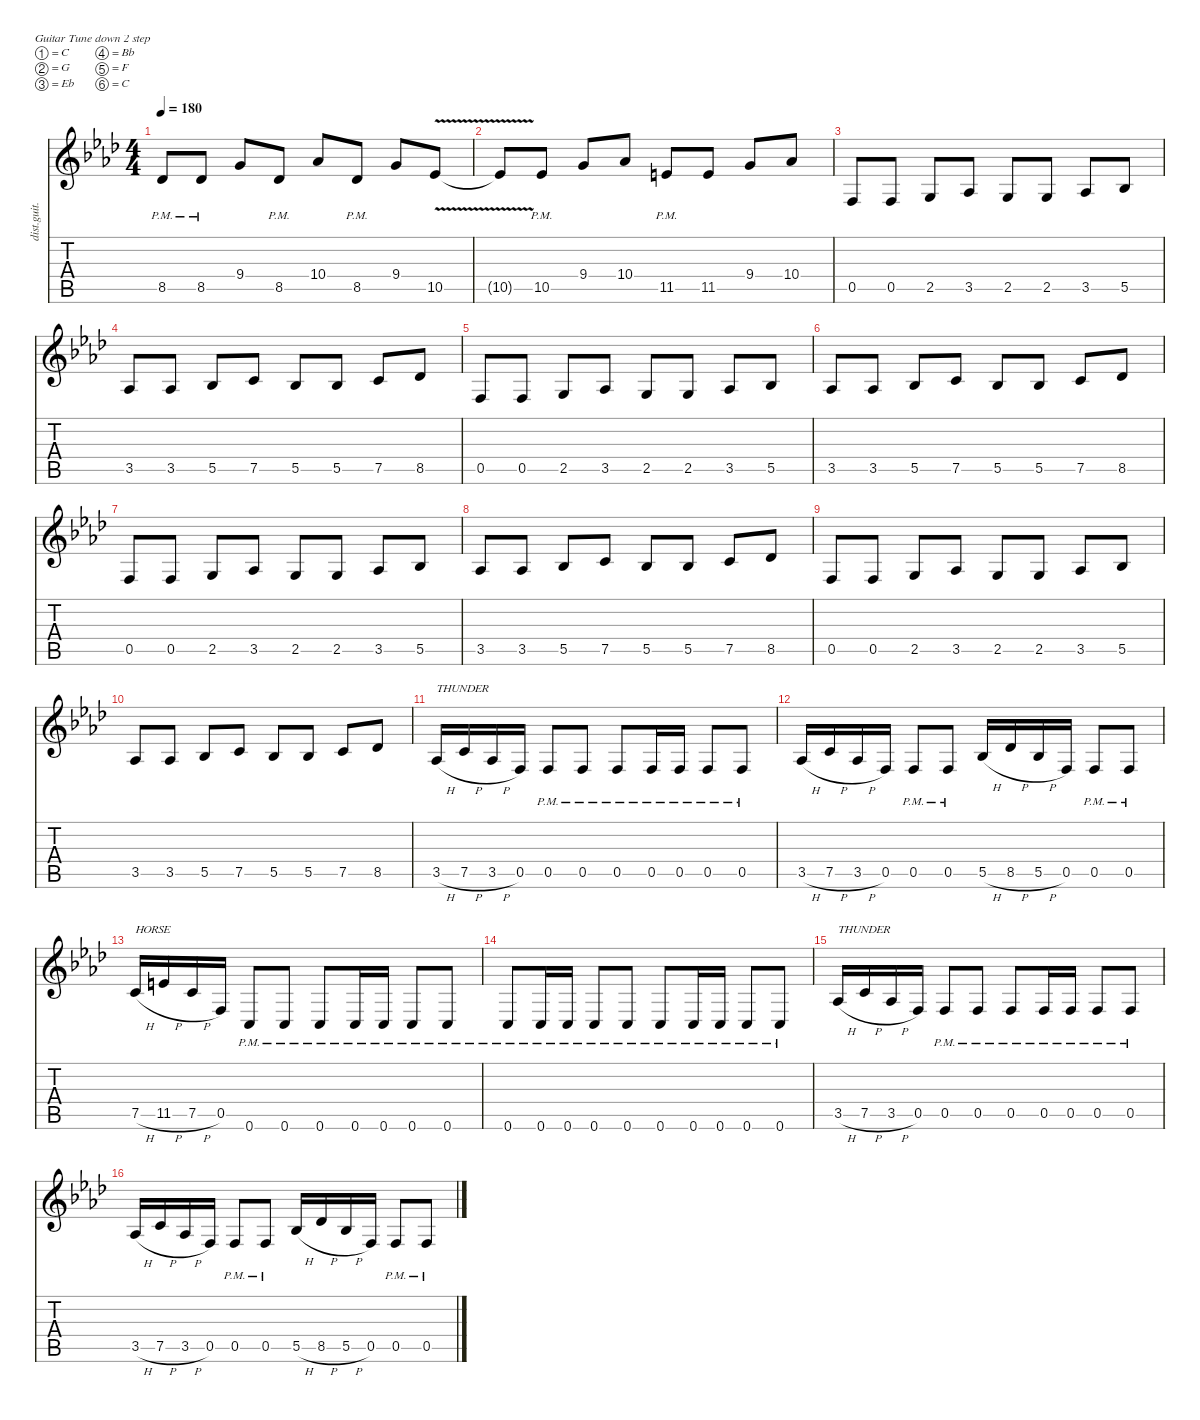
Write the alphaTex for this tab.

\defaultSystemsLayout 4
\hideDynamics
\bracketExtendMode nobrackets
\otherSystemsTrackNameOrientation horizontal
\track ("Gtr. 1" "dist.guit.") {instrument distortionguitar}
\staff {score tabs}
\tuning (C4 G3 Eb3 Bb2 F2 C2)
\ts (4 4)
\tempo 180
\clef g2
\ks fminor
8.5{pm acc b}.8{dy f beam Up} 8.5{pm acc b}.8{beam Up} 9.4{acc forcenatural}.8{beam Up} 8.5{pm acc b}.8{beam Up} 10.4{acc b}.8{beam Up} 8.5{pm acc b}.8{beam Up} 9.4{acc forcenatural}.8{beam Up} 10.5{v acc b}.8{beam Up} |
10.5{v t acc b}.8{beam Up} 10.5{pm acc b}.8{beam Up} 9.4{acc forcenatural}.8{beam Up} 10.4{acc b}.8{beam Up} 11.5{pm acc forcenatural}.8{beam Up} 11.5{acc forcenatural}.8{beam Up} 9.4{acc forcenatural}.8{beam Up} 10.4{acc b}.8{beam Up} |
0.5{acc forcenatural}.8{beam Up} 0.5{acc forcenatural}.8{beam Up} 2.5{acc forcenatural}.8{beam Up} 3.5{acc b}.8{beam Up} 2.5{acc forcenatural}.8{beam Up} 2.5{acc forcenatural}.8{beam Up} 3.5{acc b}.8{beam Up} 5.5{acc b}.8{beam Up} |
3.5{acc b}.8{beam Up} 3.5{acc b}.8{beam Up} 5.5{acc b}.8{beam Up} 7.5{acc forcenatural}.8{beam Up} 5.5{acc b}.8{beam Up} 5.5{acc b}.8{beam Up} 7.5{acc forcenatural}.8{beam Up} 8.5{acc b}.8{beam Up} |
0.5{acc forcenatural}.8{beam Up} 0.5{acc forcenatural}.8{beam Up} 2.5{acc forcenatural}.8{beam Up} 3.5{acc b}.8{beam Up} 2.5{acc forcenatural}.8{beam Up} 2.5{acc forcenatural}.8{beam Up} 3.5{acc b}.8{beam Up} 5.5{acc b}.8{beam Up} |
3.5{acc b}.8{beam Up} 3.5{acc b}.8{beam Up} 5.5{acc b}.8{beam Up} 7.5{acc forcenatural}.8{beam Up} 5.5{acc b}.8{beam Up} 5.5{acc b}.8{beam Up} 7.5{acc forcenatural}.8{beam Up} 8.5{acc b}.8{beam Up} |
0.5{acc forcenatural}.8{beam Up} 0.5{acc forcenatural}.8{beam Up} 2.5{acc forcenatural}.8{beam Up} 3.5{acc b}.8{beam Up} 2.5{acc forcenatural}.8{beam Up} 2.5{acc forcenatural}.8{beam Up} 3.5{acc b}.8{beam Up} 5.5{acc b}.8{beam Up} |
3.5{acc b}.8{beam Up} 3.5{acc b}.8{beam Up} 5.5{acc b}.8{beam Up} 7.5{acc forcenatural}.8{beam Up} 5.5{acc b}.8{beam Up} 5.5{acc b}.8{beam Up} 7.5{acc forcenatural}.8{beam Up} 8.5{acc b}.8{beam Up} |
0.5{acc forcenatural}.8{beam Up} 0.5{acc forcenatural}.8{beam Up} 2.5{acc forcenatural}.8{beam Up} 3.5{acc b}.8{beam Up} 2.5{acc forcenatural}.8{beam Up} 2.5{acc forcenatural}.8{beam Up} 3.5{acc b}.8{beam Up} 5.5{acc b}.8{beam Up} |
3.5{acc b}.8{beam Up} 3.5{acc b}.8{beam Up} 5.5{acc b}.8{beam Up} 7.5{acc forcenatural}.8{beam Up} 5.5{acc b}.8{beam Up} 5.5{acc b}.8{beam Up} 7.5{acc forcenatural}.8{beam Up} 8.5{acc b}.8{beam Up} |
3.5{h acc b}.16{txt "THUNDER" beam Up} 7.5{h acc forcenatural}.16{beam Up} 3.5{h acc b}.16{beam Up} 0.5{acc forcenatural}.16{beam Up} 0.5{pm acc forcenatural}.8{beam Up} 0.5{pm acc forcenatural}.8{beam Up} 0.5{pm acc forcenatural}.8{beam Up} 0.5{pm acc forcenatural}.16{beam Up} 0.5{pm acc forcenatural}.16{beam Up} 0.5{pm acc forcenatural}.8{beam Up} 0.5{pm acc forcenatural}.8{beam Up} |
3.5{h acc b}.16{beam Up} 7.5{h acc forcenatural}.16{beam Up} 3.5{h acc b}.16{beam Up} 0.5{acc forcenatural}.16{beam Up} 0.5{pm acc forcenatural}.8{beam Up} 0.5{pm acc forcenatural}.8{beam Up} 5.5{h acc b}.16{beam Up} 8.5{h acc b}.16{beam Up} 5.5{h acc b}.16{beam Up} 0.5{acc forcenatural}.16{beam Up} 0.5{pm acc forcenatural}.8{beam Up} 0.5{pm acc forcenatural}.8{beam Up} |
7.5{h acc forcenatural}.16{txt "HORSE" beam Up} 11.5{h acc forcenatural}.16{beam Up} 7.5{h acc forcenatural}.16{beam Up} 0.5{acc forcenatural}.16{beam Up} 0.6{pm acc forcenatural}.8{beam Up} 0.6{pm acc forcenatural}.8{beam Up} 0.6{pm acc forcenatural}.8{beam Up} 0.6{pm acc forcenatural}.16{beam Up} 0.6{pm acc forcenatural}.16{beam Up} 0.6{pm acc forcenatural}.8{beam Up} 0.6{pm acc forcenatural}.8{beam Up} |
0.6{pm acc forcenatural}.8{beam Up} 0.6{pm acc forcenatural}.16{beam Up} 0.6{pm acc forcenatural}.16{beam Up} 0.6{pm acc forcenatural}.8{beam Up} 0.6{pm acc forcenatural}.8{beam Up} 0.6{pm acc forcenatural}.8{beam Up} 0.6{pm acc forcenatural}.16{beam Up} 0.6{pm acc forcenatural}.16{beam Up} 0.6{pm acc forcenatural}.8{beam Up} 0.6{pm acc forcenatural}.8{beam Up} |
3.5{h acc b}.16{txt "THUNDER" beam Up} 7.5{h acc forcenatural}.16{beam Up} 3.5{h acc b}.16{beam Up} 0.5{acc forcenatural}.16{beam Up} 0.5{pm acc forcenatural}.8{beam Up} 0.5{pm acc forcenatural}.8{beam Up} 0.5{pm acc forcenatural}.8{beam Up} 0.5{pm acc forcenatural}.16{beam Up} 0.5{pm acc forcenatural}.16{beam Up} 0.5{pm acc forcenatural}.8{beam Up} 0.5{pm acc forcenatural}.8{beam Up} |
3.5{h acc b}.16{beam Up} 7.5{h acc forcenatural}.16{beam Up} 3.5{h acc b}.16{beam Up} 0.5{acc forcenatural}.16{beam Up} 0.5{pm acc forcenatural}.8{beam Up} 0.5{pm acc forcenatural}.8{beam Up} 5.5{h acc b}.16{beam Up} 8.5{h acc b}.16{beam Up} 5.5{h acc b}.16{beam Up} 0.5{acc forcenatural}.16{beam Up} 0.5{pm acc forcenatural}.8{beam Up} 0.5{pm acc forcenatural}.8{beam Up}
